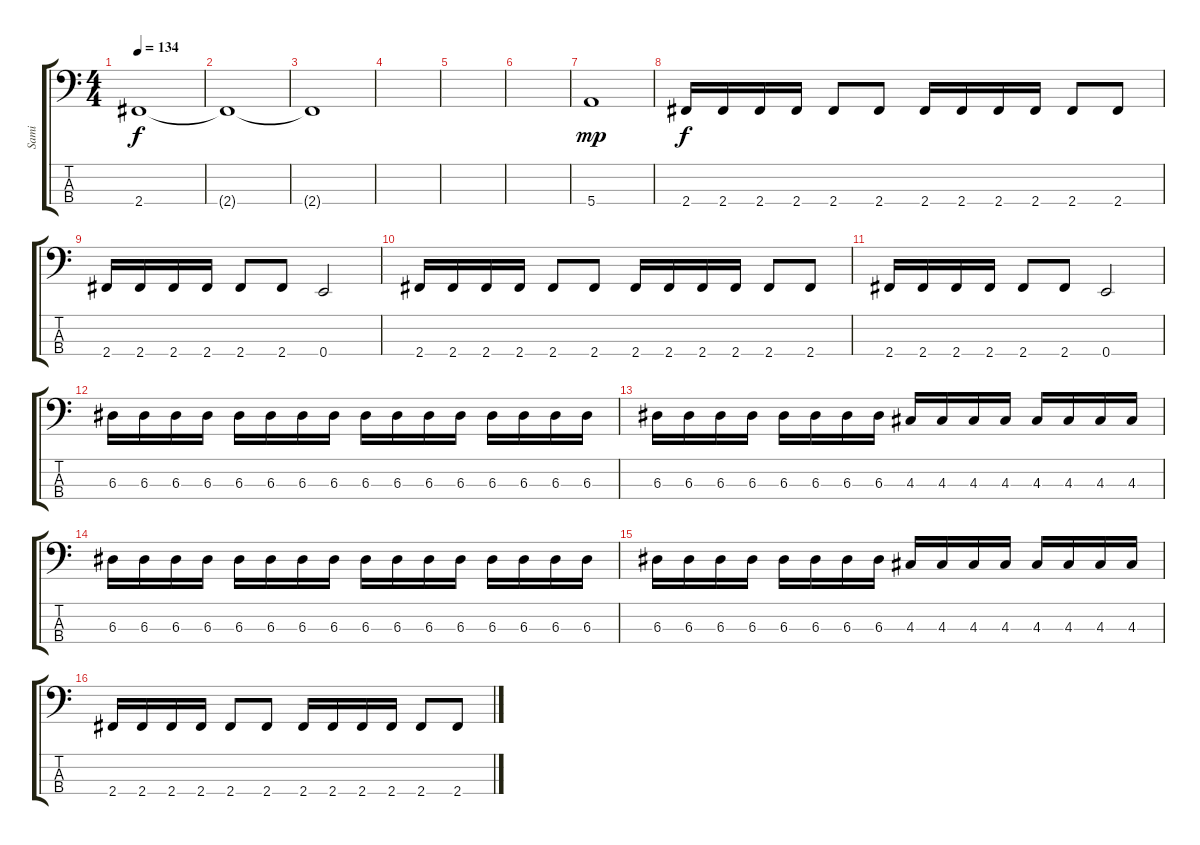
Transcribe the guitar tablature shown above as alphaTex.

\track ("Sami" "Sami") {instrument electricbasspick}
\staff {score tabs}
\tuning (G2 D2 A1 E1) {hide}
\ts (4 4)
\tempo 134
\clef f4
\ks c
2.4{t}.1{dy f} |
2.4{t}.1 |
2.4{t}.1 |
|
|
|
5.4.1{dy mp} |
2.4.16{dy f} 2.4.16 2.4.16 2.4.16 2.4.8 2.4.8 2.4.16 2.4.16 2.4.16 2.4.16 2.4.8 2.4.8 |
2.4.16 2.4.16 2.4.16 2.4.16 2.4.8 2.4.8 0.4.2 |
2.4.16 2.4.16 2.4.16 2.4.16 2.4.8 2.4.8 2.4.16 2.4.16 2.4.16 2.4.16 2.4.8 2.4.8 |
2.4.16 2.4.16 2.4.16 2.4.16 2.4.8 2.4.8 0.4.2 |
6.3.16 6.3.16 6.3.16 6.3.16 6.3.16 6.3.16 6.3.16 6.3.16 6.3.16 6.3.16 6.3.16 6.3.16 6.3.16 6.3.16 6.3.16 6.3.16 |
6.3.16 6.3.16 6.3.16 6.3.16 6.3.16 6.3.16 6.3.16 6.3.16 4.3.16 4.3.16 4.3.16 4.3.16 4.3.16 4.3.16 4.3.16 4.3.16 |
6.3.16 6.3.16 6.3.16 6.3.16 6.3.16 6.3.16 6.3.16 6.3.16 6.3.16 6.3.16 6.3.16 6.3.16 6.3.16 6.3.16 6.3.16 6.3.16 |
6.3.16 6.3.16 6.3.16 6.3.16 6.3.16 6.3.16 6.3.16 6.3.16 4.3.16 4.3.16 4.3.16 4.3.16 4.3.16 4.3.16 4.3.16 4.3.16 |
2.4.16 2.4.16 2.4.16 2.4.16 2.4.8 2.4.8 2.4.16 2.4.16 2.4.16 2.4.16 2.4.8 2.4.8
